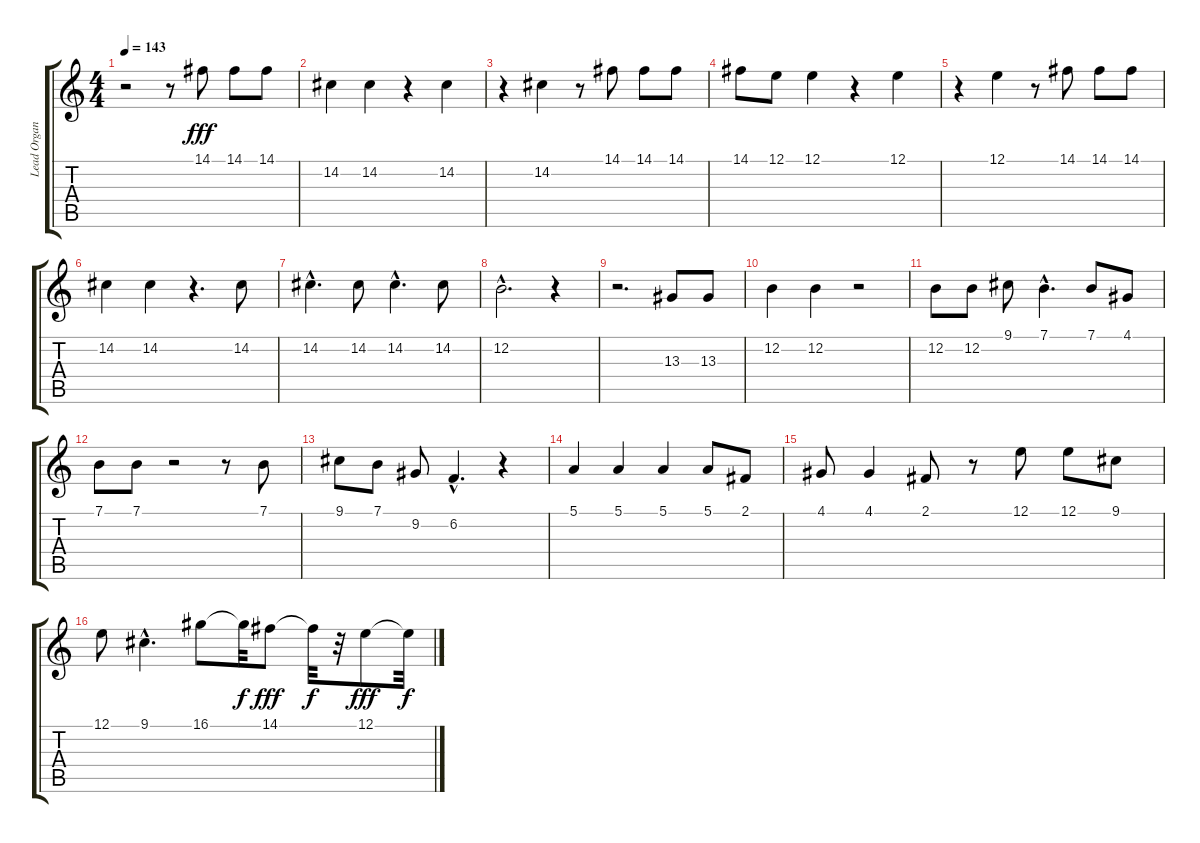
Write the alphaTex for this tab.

\track ("Lead Organ 3" "Lead Organ") {instrument rockorgan}
\staff {score tabs}
\tuning (E4 B3 G3 D3 A2 E2) {hide}
\ts (4 4)
\tempo 143
\clef g2
\ks c
r.2{dy fff} r.8 14.1.8 14.1.8 14.1.8 |
14.2.4 14.2.4 r.4 14.2.4 |
r.4 14.2.4 r.8 14.1.8 14.1.8 14.1.8 |
14.1.8 12.1.8 12.1.4 r.4 12.1.4 |
r.4 12.1.4 r.8 14.1.8 14.1.8 14.1.8 |
14.2.4 14.2.4 r.4{d} 14.2.8 |
14.2{hac}.4{d} 14.2.8 14.2{hac}.4{d} 14.2.8 |
12.2{hac}.2{d} r.4 |
r.2{d} 13.3.8 13.3.8 |
12.2.4 12.2.4 r.2 |
12.2.8 12.2.8 9.1.8 7.1{hac}.4{d} 7.1.8 4.1.8 |
7.1.8 7.1.8 r.2 r.8 7.1.8 |
9.1.8 7.1.8 9.2.8 6.2{hac}.4{d} r.4 |
5.1.4 5.1.4 5.1.4 5.1.8 2.1.8 |
4.1.8 4.1.4 2.1.8 r.8 12.1.8 12.1.8 9.1.8 |
12.1.8 9.1{hac}.4{d} 16.1.8 16.1{t}.32{dy f} 14.1.8{dy fff} 14.1{t}.32{dy f} r.32 12.1.8{dy fff} 12.1{t}.32{dy f}
